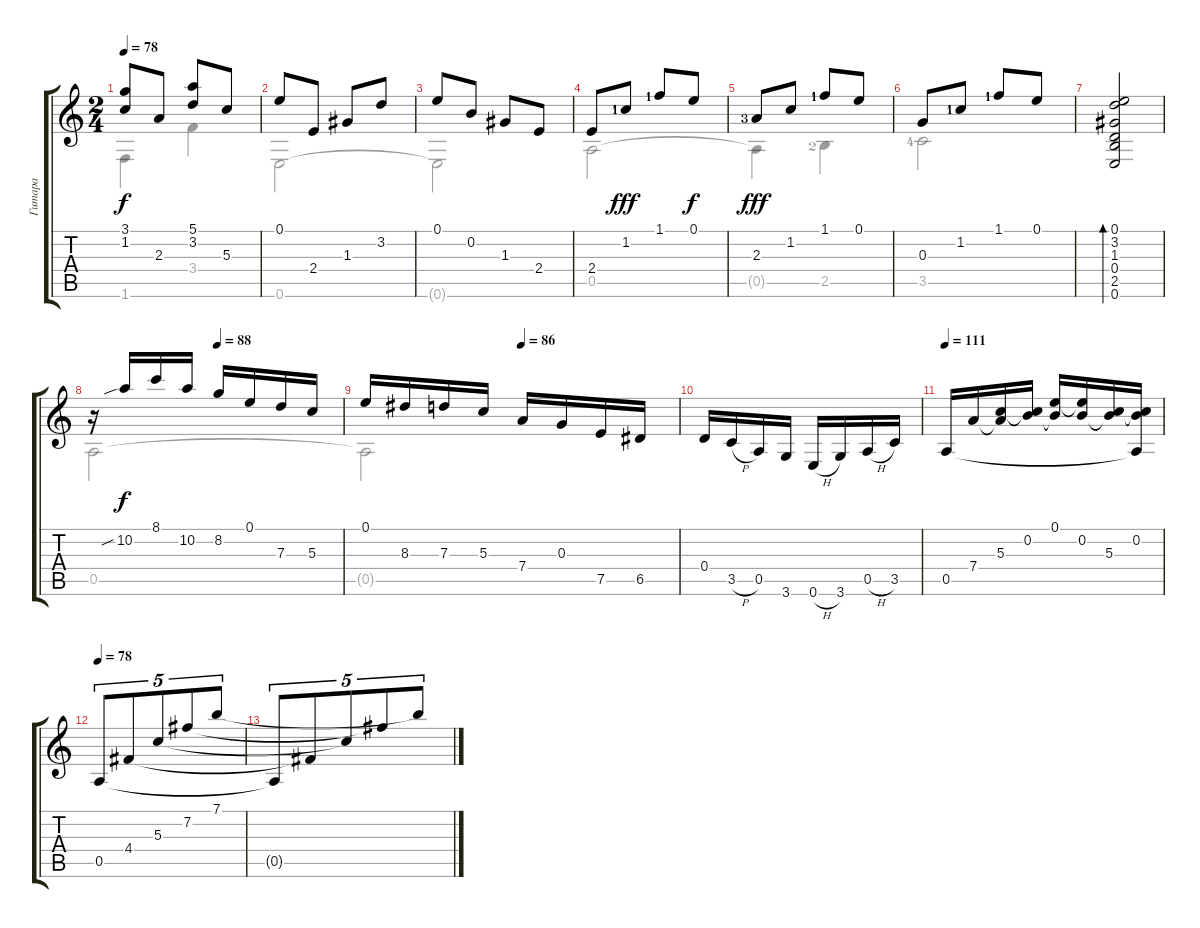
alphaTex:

\track ("Гитара" "Гитара") {instrument acousticguitarnylon}
\staff {score tabs}
\tuning (E4 B3 G3 D3 A2 E2) {hide}
\voice
\ts (2 4)
\tempo 78
\clef g2
\ks c
(3.1 1.2).8{dy f} 2.3.8 (5.1 3.2).8 5.3.8 |
0.1.8 2.4.8 1.3.8 3.2.8 |
0.1.8 0.2.8 1.3.8 2.4.8 |
2.4.8 1.2{lf 2}.8{dy fff} 1.1{lf 2}.8 0.1.8{dy f} |
2.3{lf 4}.8{dy fff} 1.2.8 1.1{lf 2}.8 0.1.8 |
0.3.8 1.2{lf 2}.8 1.1{lf 2}.8 0.1.8 |
(0.1 3.2 1.3 0.4 2.5 0.6).2{bd 240} |
\tempo (88 0.5)
r.16 10.2{sib}.16{dy f} 8.1.16 10.2.16 8.2.16 0.1.16 7.3.16 5.3.16 |
\tempo (86 0.5)
0.1.16 8.3.16 7.3.16 5.3.16 7.4.16 0.3.16 7.5.16 6.5.16 |
0.4.16 3.5{h}.16 0.5.16 3.6.16 0.6{h}.16 3.6.16 0.5{h}.16 3.5.16 |
\tempo 111
0.5.16 7.4.16 (5.3 7.4{t}).16 (0.2 5.3{t}).16 (0.1 0.2{t}).16 (0.1{t} 0.2).16 (0.2{t} 5.3).16 (0.2 5.3{t} 0.5{t}).16 |
\tempo 78
0.5.8{tu (5 4) volume 2} 4.4.8{tu (5 4)} 5.3.8{tu (5 4)} 7.2.8{tu (5 4)} 7.1.8{tu (5 4)} |
0.5{t}.8{tu (5 4)} 4.4{t}.8{tu (5 4)} 5.3{t}.8{tu (5 4)} 7.2{t}.8{tu (5 4)} 7.1{t}.8{tu (5 4)}
\voice
\clef g2
\ottava regular
\simile none
\ks c
1.6{t}.4{dy f} 3.4.4 |
0.6.2 |
0.6{t}.2 |
0.5.2 |
0.5{t}.4 2.5{lf 3}.4 |
3.5{lf 5}.2 |
|
0.5.2 |
0.5{t}.2 |
|
|
|
